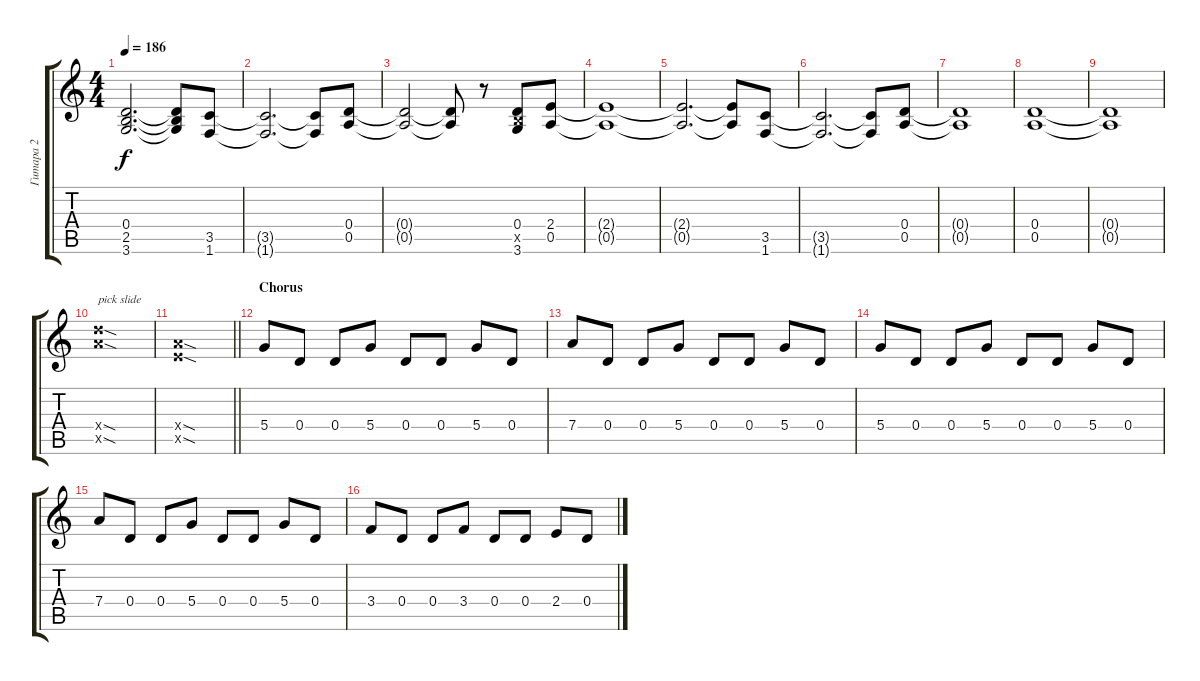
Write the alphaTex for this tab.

\track ("Гитара 2" "Гитара 2") {instrument distortionguitar}
\staff {score tabs}
\tuning (E4 B3 G3 D3 A2 E2) {hide}
\ts (4 4)
\tempo 186
\clef g2
\ks aminor
(0.4{t} 2.5{t} 3.6{t}).2{d dy f} (0.4{t} 2.5{t} 3.6{t}).8 (3.5 1.6).8 |
(3.5{t} 1.6{t}).2{d} (3.5{t} 1.6{t}).8 (0.4 0.5).8 |
(0.4{t} 0.5{t}).2 (0.4{t} 0.5{t}).8 r.8 (0.4 2.5{x} 3.6).8 (2.4 0.5).8 |
(2.4{t} 0.5{t}).1 |
(2.4{t} 0.5{t}).2{d} (2.4{t} 0.5{t}).8 (3.5 1.6).8 |
(3.5{t} 1.6{t}).2{d} (3.5{t} 1.6{t}).8 (0.4 0.5).8 |
(0.4{t} 0.5{t}).1 |
(0.4 0.5).1 |
(0.4{t} 0.5{t}).1 |
(12.4{sod x} 12.5{sod x}).1{txt "pick slide"} |
\barLineRight lightlight
(7.4{sod x} 7.5{sod x}).1 |
\section ("" "Chorus")
5.4.8 0.4.8 0.4.8 5.4.8 0.4.8 0.4.8 5.4.8 0.4.8 |
7.4.8 0.4.8 0.4.8 5.4.8 0.4.8 0.4.8 5.4.8 0.4.8 |
5.4.8 0.4.8 0.4.8 5.4.8 0.4.8 0.4.8 5.4.8 0.4.8 |
7.4.8 0.4.8 0.4.8 5.4.8 0.4.8 0.4.8 5.4.8 0.4.8 |
3.4.8 0.4.8 0.4.8 3.4.8 0.4.8 0.4.8 2.4.8 0.4.8
